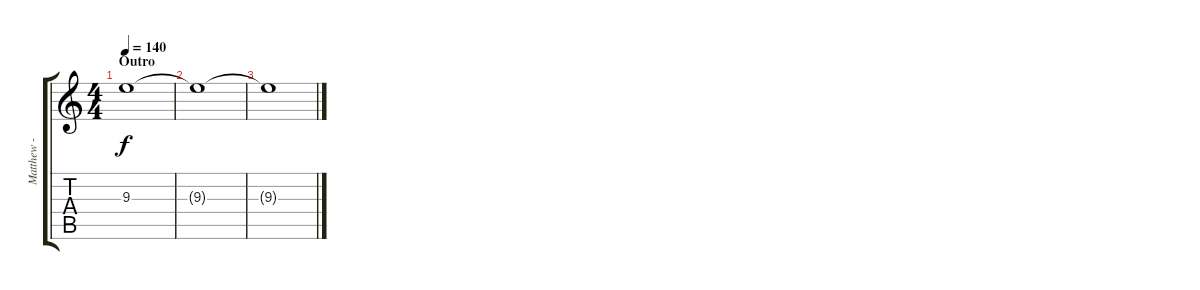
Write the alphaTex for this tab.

\track ("Matthew - Guitar MIDI " "Matthew - ") {instrument distortionguitar}
\staff {score tabs}
\tuning (E4 B3 G3 D3 A2 E2) {hide}
\ts (4 4)
\section ("" "Outro")
\tempo 140
\clef g2
\ks c
9.3{t}.1{dy f} |
9.3{t}.1 |
9.3{t}.1
